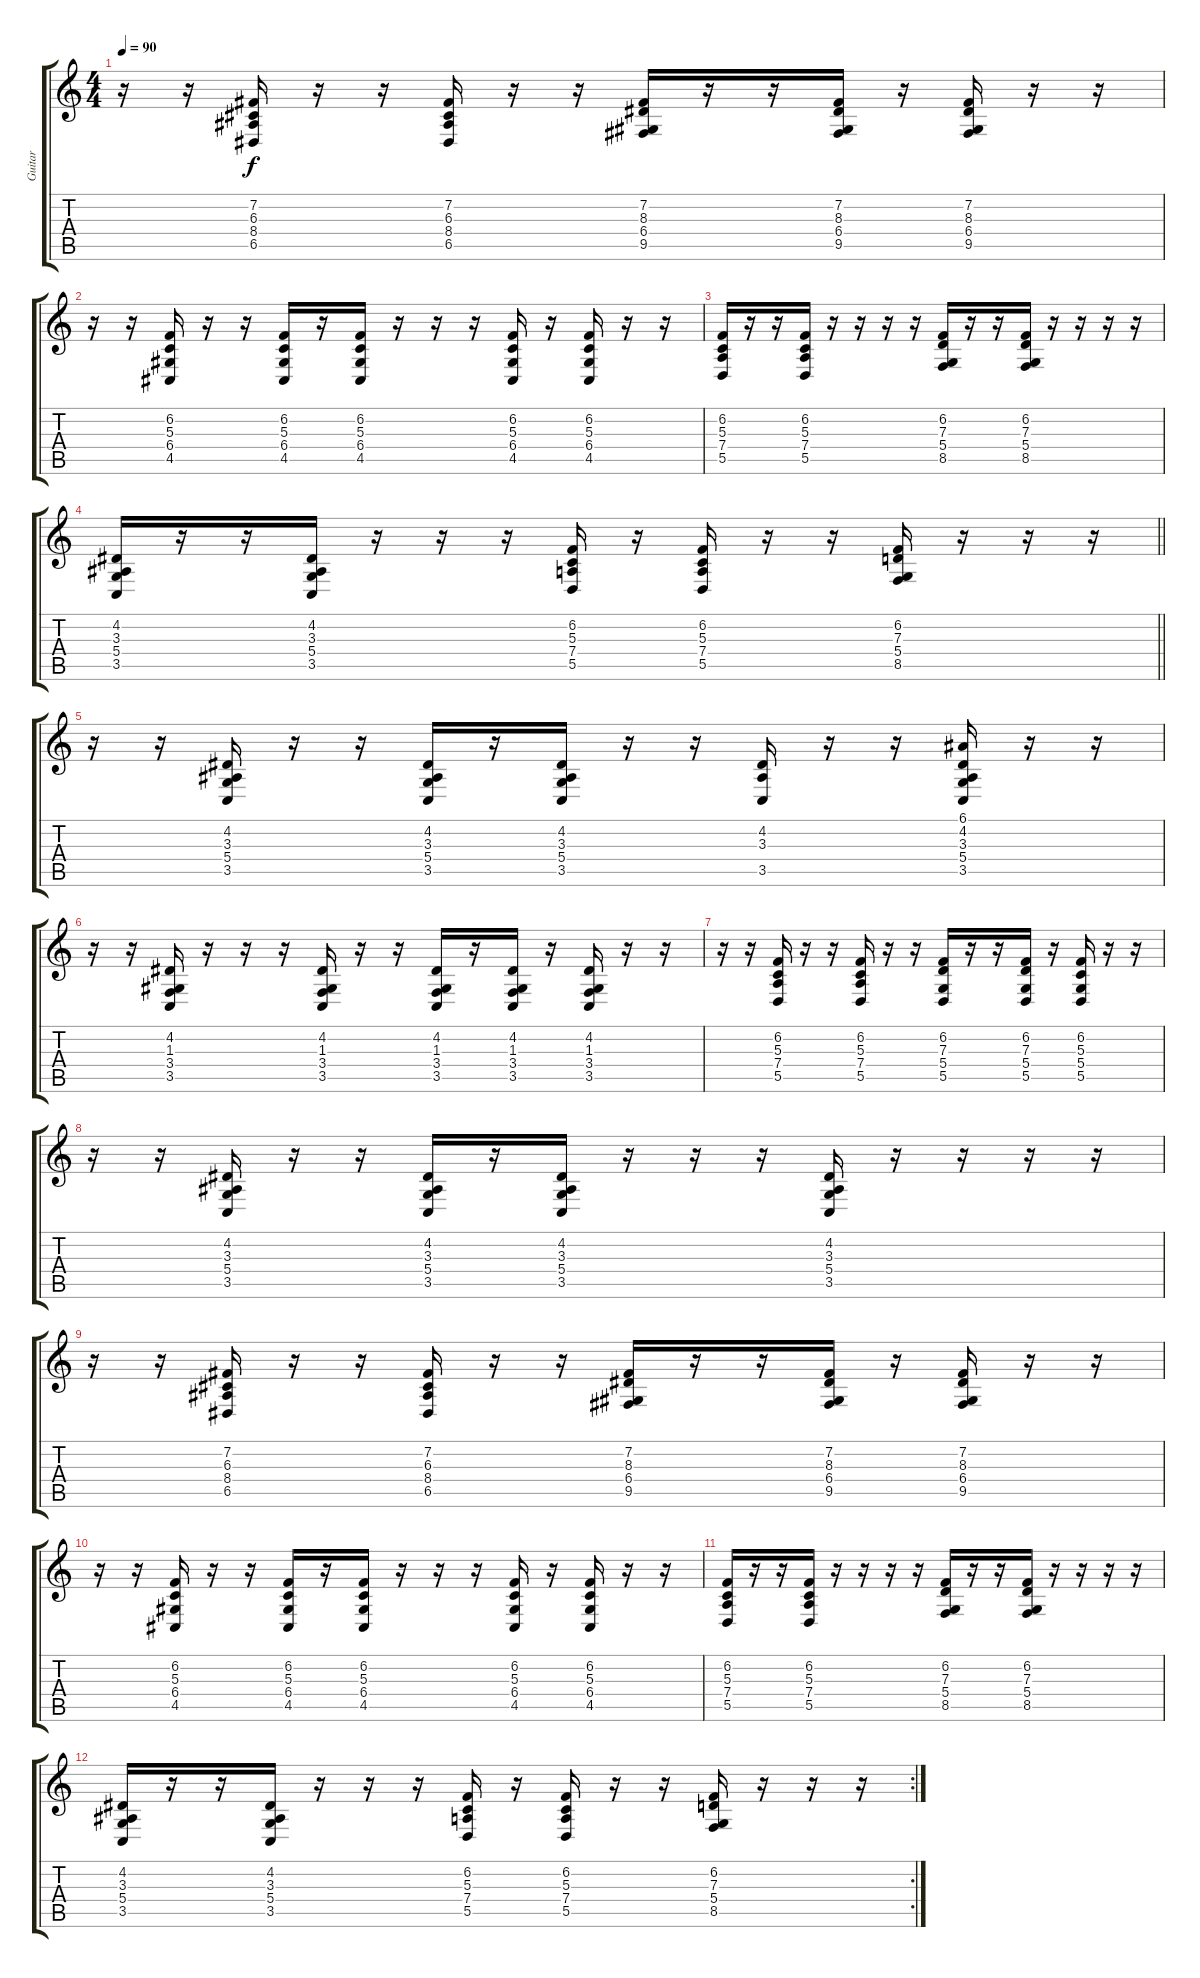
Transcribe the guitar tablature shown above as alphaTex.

\track ("Guitar" "Guitar") {instrument brightacousticpiano}
\staff {score tabs}
\tuning (E4 B3 G3 D3 A2 E2) {hide}
\ts (4 4)
\tempo 90
\clef g2
\ks c
r.16{dy f} r.16 (7.2 6.3 8.4 6.5).16 r.16 r.16 (7.2 6.3 8.4 6.5).16 r.16 r.16 (7.2 8.3 6.4 9.5).16 r.16 r.16 (7.2 8.3 6.4 9.5).16 r.16 (7.2 8.3 6.4 9.5).16 r.16 r.16 |
r.16 r.16 (6.2 5.3 6.4 4.5).16 r.16 r.16 (6.2 5.3 6.4 4.5).16 r.16 (6.2 5.3 6.4 4.5).16 r.16 r.16 r.16 (6.2 5.3 6.4 4.5).16 r.16 (6.2 5.3 6.4 4.5).16 r.16 r.16 |
(6.2 5.3 7.4 5.5).16 r.16 r.16 (6.2 5.3 7.4 5.5).16 r.16 r.16 r.16 r.16 (6.2 7.3 5.4 8.5).16 r.16 r.16 (6.2 7.3 5.4 8.5).16 r.16 r.16 r.16 r.16 |
\barLineRight lightlight
(4.2 3.3 5.4 3.5).16 r.16 r.16 (4.2 3.3 5.4 3.5).16 r.16 r.16 r.16 (6.2 5.3 7.4 5.5).16 r.16 (6.2 5.3 7.4 5.5).16 r.16 r.16 (6.2 7.3 5.4 8.5).16 r.16 r.16 r.16 |
r.16 r.16 (4.2 3.3 5.4 3.5).16 r.16 r.16 (4.2 3.3 5.4 3.5).16 r.16 (4.2 3.3 5.4 3.5).16 r.16 r.16 (4.2 3.3 3.5).16 r.16 r.16 (6.1 4.2 3.3 5.4 3.5).16 r.16 r.16 |
r.16 r.16 (4.2 1.3 3.4 3.5).16 r.16 r.16 r.16 (4.2 1.3 3.4 3.5).16 r.16 r.16 (4.2 1.3 3.4 3.5).16 r.16 (4.2 1.3 3.4 3.5).16 r.16 (4.2 1.3 3.4 3.5).16 r.16 r.16 |
r.16 r.16 (6.2 5.3 7.4 5.5).16 r.16 r.16 (6.2 5.3 7.4 5.5).16 r.16 r.16 (6.2 7.3 5.4 5.5).16 r.16 r.16 (6.2 7.3 5.4 5.5).16 r.16 (6.2 5.3 5.4 5.5).16 r.16 r.16 |
r.16 r.16 (4.2 3.3 5.4 3.5).16 r.16 r.16 (4.2 3.3 5.4 3.5).16 r.16 (4.2 3.3 5.4 3.5).16 r.16 r.16 r.16 (4.2 3.3 5.4 3.5).16 r.16 r.16 r.16 r.16 |
r.16 r.16 (7.2 6.3 8.4 6.5).16 r.16 r.16 (7.2 6.3 8.4 6.5).16 r.16 r.16 (7.2 8.3 6.4 9.5).16 r.16 r.16 (7.2 8.3 6.4 9.5).16 r.16 (7.2 8.3 6.4 9.5).16 r.16 r.16 |
r.16 r.16 (6.2 5.3 6.4 4.5).16 r.16 r.16 (6.2 5.3 6.4 4.5).16 r.16 (6.2 5.3 6.4 4.5).16 r.16 r.16 r.16 (6.2 5.3 6.4 4.5).16 r.16 (6.2 5.3 6.4 4.5).16 r.16 r.16 |
(6.2 5.3 7.4 5.5).16 r.16 r.16 (6.2 5.3 7.4 5.5).16 r.16 r.16 r.16 r.16 (6.2 7.3 5.4 8.5).16 r.16 r.16 (6.2 7.3 5.4 8.5).16 r.16 r.16 r.16 r.16 |
\rc 2
(4.2 3.3 5.4 3.5).16 r.16 r.16 (4.2 3.3 5.4 3.5).16 r.16 r.16 r.16 (6.2 5.3 7.4 5.5).16 r.16 (6.2 5.3 7.4 5.5).16 r.16 r.16 (6.2 7.3 5.4 8.5).16 r.16 r.16 r.16
